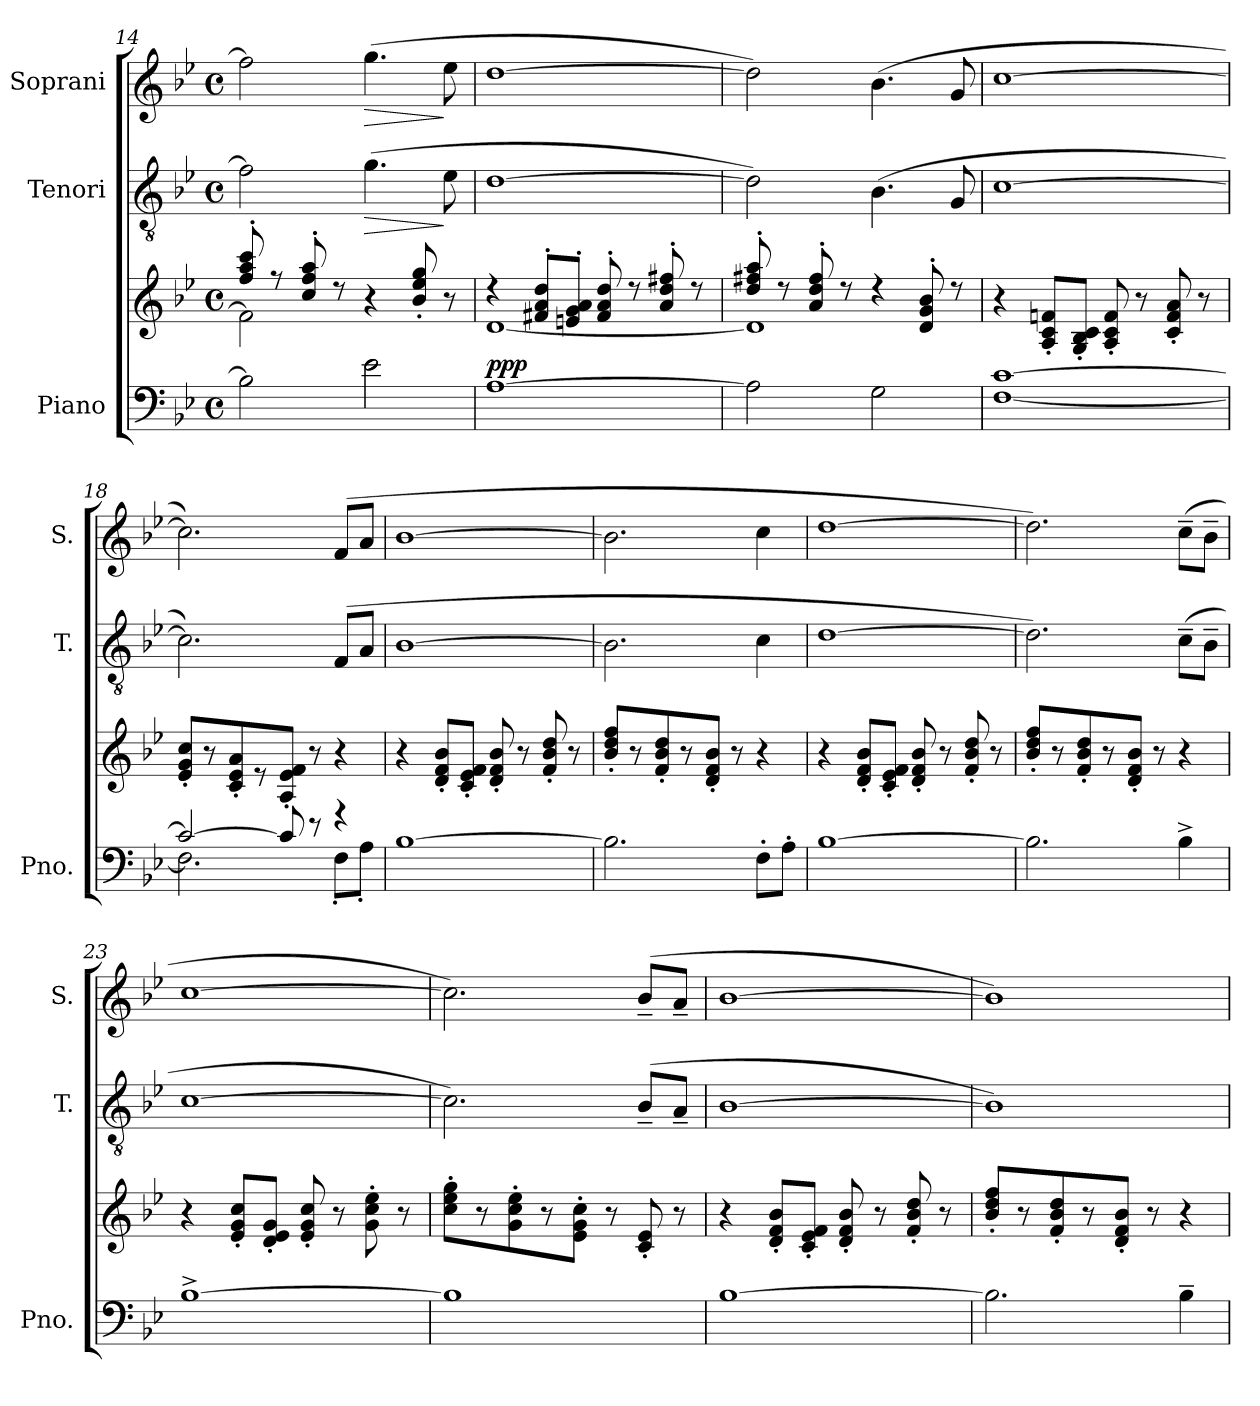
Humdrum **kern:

**kern	**kern	**dynam	**kern	**dynam	**kern	**dynam
*part3	*part3	*part3	*part2	*part2	*part1	*part1
*staff4	*staff3	*staff3/4	*staff2	*staff2	*staff1	*staff1
*I"Piano	*	*	*I"Tenori	*	*I"Soprani	*
*I'Pno.	*	*	*I'T.	*	*I'S.	*
!!LO:LB:g=z
*clefF4	*clefG2	*	*clefGv2	*	*clefG2	*
*k[b-e-]	*k[b-e-]	*	*k[b-e-]	*	*k[b-e-]	*
*M4/4	*M4/4	*	*M4/4	*	*M4/4	*
*met(c)	*met(c)	*	*met(c)	*	*met(c)	*
=14	=14	=14	=14	=14	=14	=14
*^	*^	*	*	*	*	*
2ryy	2B-\]	8ff/' 8aa/' 8ccc/'	2f\]	.	2f\]	.	2ff\]	.
.	.	8r	.	.	.	.	.	.
.	.	8cc/' 8ff/' 8aa/'	.	.	.	.	.	.
.	.	8r	.	.	.	.	.	.
*	*	*	*	*	*	*	*MM80	*
!	!	!	!	!	!	!LO:HP:b	!	!LO:HP:b
2e-\	2e-\	4r	2ryy	.	(>4.g\	>	(>4.gg\	>
.	.	8b-/' 8ee-/' 8gg/'	.	.	.	.	.	.
.	.	8r	.	.	8e-\	]	8ee-\	]
*v	*v	*	*	*	*	*	*	*
=15	=15	=15	=15	=15	=15	=15	=15
*	*	*	*	*	*	*MM90	*
!	!	!	!LO:DY:a=2	!	!	!	!
[1A	4r	[1d	ppp	[1d	.	[1dd	.
.	8f#X/' 8a/' 8dd/'L	.	.	.	.	.	.
.	8en/' 8g/' 8a/'J	.	.	.	.	.	.
.	8f#/' 8a/' 8dd/'	.	.	.	.	.	.
.	8r	.	.	.	.	.	.
.	8a/' 8dd/' 8ff#X/'	.	.	.	.	.	.
.	8r	.	.	.	.	.	.
=16	=16	=16	=16	=16	=16	=16	=16
2A\]	8dd/' 8ff#X/' 8aa/'	1d]	.	2d\])	.	2dd\])	.
.	8r	.	.	.	.	.	.
.	8a/' 8dd/' 8ff#/'	.	.	.	.	.	.
.	8r	.	.	.	.	.	.
*	*	*	*	*	*	*MM80	*
2G\	4r	.	.	(>4.B-\	.	(>4.b-\	.
.	8d/' 8g/' 8b-/'	.	.	.	.	.	.
.	8r	.	.	8G/	.	8g/	.
*	*v	*v	*	*	*	*	*
=17	=17	=17	=17	=17	=17	=17
*	*	*	*	*	*MM90	*
*^	*	*	*	*	*	*
[1c	[1F	4r	.	[1c	.	[1cc	.
.	.	8A/' 8c/' 8fni/'L	.	.	.	.	.
.	.	8G/' 8B-/' 8c/'J	.	.	.	.	.
.	.	8A/' 8c/' 8f/'	.	.	.	.	.
.	.	8r	.	.	.	.	.
.	.	8c/' 8f/' 8a/'	.	.	.	.	.
.	.	8r	.	.	.	.	.
=18	=18	=18	=18	=18	=18	=18	=18
2c/_	2.F\]	8e-i/' 8g/' 8cc/'L	.	2.c\])	.	2.cc\])	.
.	.	8r	.	.	.	.	.
.	.	8c/' 8e-/' 8a/'	.	.	.	.	.
.	.	8r	.	.	.	.	.
8c/]	.	8A/' 8e-/' 8f/'J	.	.	.	.	.
8r	.	8r	.	.	.	.	.
4r	8F'\L	4r	.	(>8F/L	.	(>8f/L	.
.	8A'\J	.	.	8A/J	.	8a/J	.
*v	*v	*	*	*	*	*	*
=19	=19	=19	=19	=19	=19	=19
[1B-	4r	.	[1B-	.	[1b-	.
.	8d/' 8f/' 8b-/'L	.	.	.	.	.
.	8c/' 8e-/' 8f/'J	.	.	.	.	.
.	8d/' 8f/' 8b-/'	.	.	.	.	.
.	8r	.	.	.	.	.
.	8f/' 8b-/' 8dd/'	.	.	.	.	.
.	8r	.	.	.	.	.
!!LO:LB:g=z
=20	=20	=20	=20	=20	=20	=20
2.B-\]	8b-/' 8dd/' 8ff/'L	.	2.B-\]	.	2.b-\]	.
.	8r	.	.	.	.	.
.	8f/' 8b-/' 8dd/'	.	.	.	.	.
.	8r	.	.	.	.	.
.	8d/' 8f/' 8b-/'J	.	.	.	.	.
.	8r	.	.	.	.	.
*	*	*	*	*	*MM80	*
8F'\L	4r	.	4c\	.	4cc\	.
8A'\J	.	.	.	.	.	.
=21	=21	=21	=21	=21	=21	=21
*	*	*	*	*	*MM90	*
[1B-	4r	.	[1d	.	[1dd	.
.	8d/' 8f/' 8b-/'L	.	.	.	.	.
.	8c/' 8e-/' 8f/'J	.	.	.	.	.
.	8d/' 8f/' 8b-/'	.	.	.	.	.
.	8r	.	.	.	.	.
.	8f/' 8b-/' 8dd/'	.	.	.	.	.
.	8r	.	.	.	.	.
=22	=22	=22	=22	=22	=22	=22
*	*	*	*	*	*^	*
2.B-\]	8b-/' 8dd/' 8ff/'L	.	2.d\])	.	2.dd\])	2ryy	.
.	8r	.	.	.	.	.	.
.	8f/' 8b-/' 8dd/'	.	.	.	.	.	.
.	8r	.	.	.	.	.	.
.	8d/' 8f/' 8b-/'J	.	.	.	.	8ryy	.
*	*	*	*	*	*MM80	*	*
.	8r	.	.	.	.	4.ryy	.
4B-^\	4r	.	(>8c~\L	.	(>8cc~\L	.	.
.	.	.	8B-~\J	.	8b-~\J	.	.
*	*	*	*	*	*v	*v	*
=23	=23	=23	=23	=23	=23	=23
*	*	*	*	*	*MM90	*
[1B-^	4r	.	[1c	.	[1cc	.
.	8e-/' 8g/' 8cc/'L	.	.	.	.	.
.	8d/' 8e-/' 8g/'J	.	.	.	.	.
.	8e-/' 8g/' 8cc/'	.	.	.	.	.
.	8r	.	.	.	.	.
.	8g\' 8cc\' 8ee-\'	.	.	.	.	.
.	8r	.	.	.	.	.
=24	=24	=24	=24	=24	=24	=24
*	*	*	*	*	*^	*
1B-]	8cc\' 8ee-\' 8gg\'L	.	2.c\])	.	2.cc\])	2ryy	.
.	8r	.	.	.	.	.	.
.	8g\' 8cc\' 8ee-\'	.	.	.	.	.	.
.	8r	.	.	.	.	.	.
.	8e-\' 8g\' 8cc\'J	.	.	.	.	8ryy	.
*	*	*	*	*	*MM80	*	*
.	8r	.	.	.	.	4.ryy	.
.	8c/' 8e-/'	.	(>8B-~/L	.	(>8b-~/L	.	.
.	8r	.	8A~/J	.	8a~/J	.	.
*	*	*	*	*	*v	*v	*
=25	=25	=25	=25	=25	=25	=25
*	*	*	*	*	*MM90	*
[1B-	4r	.	[1B-	.	[1b-	.
.	8d/' 8f/' 8b-/'L	.	.	.	.	.
.	8c/' 8e-/' 8f/'J	.	.	.	.	.
.	8d/' 8f/' 8b-/'	.	.	.	.	.
.	8r	.	.	.	.	.
.	8f/' 8b-/' 8dd/'	.	.	.	.	.
.	8r	.	.	.	.	.
=26	=26	=26	=26	=26	=26	=26
2.B-\]	8b-/' 8dd/' 8ff/'L	.	1B-])	.	1b-])	.
.	8r	.	.	.	.	.
.	8f/' 8b-/' 8dd/'	.	.	.	.	.
.	8r	.	.	.	.	.
.	8d/' 8f/' 8b-/'J	.	.	.	.	.
.	8r	.	.	.	.	.
4B-~\	4r	.	.	.	.	.
=	=	=	=	=	=	=
*-	*-	*-	*-	*-	*-	*-
